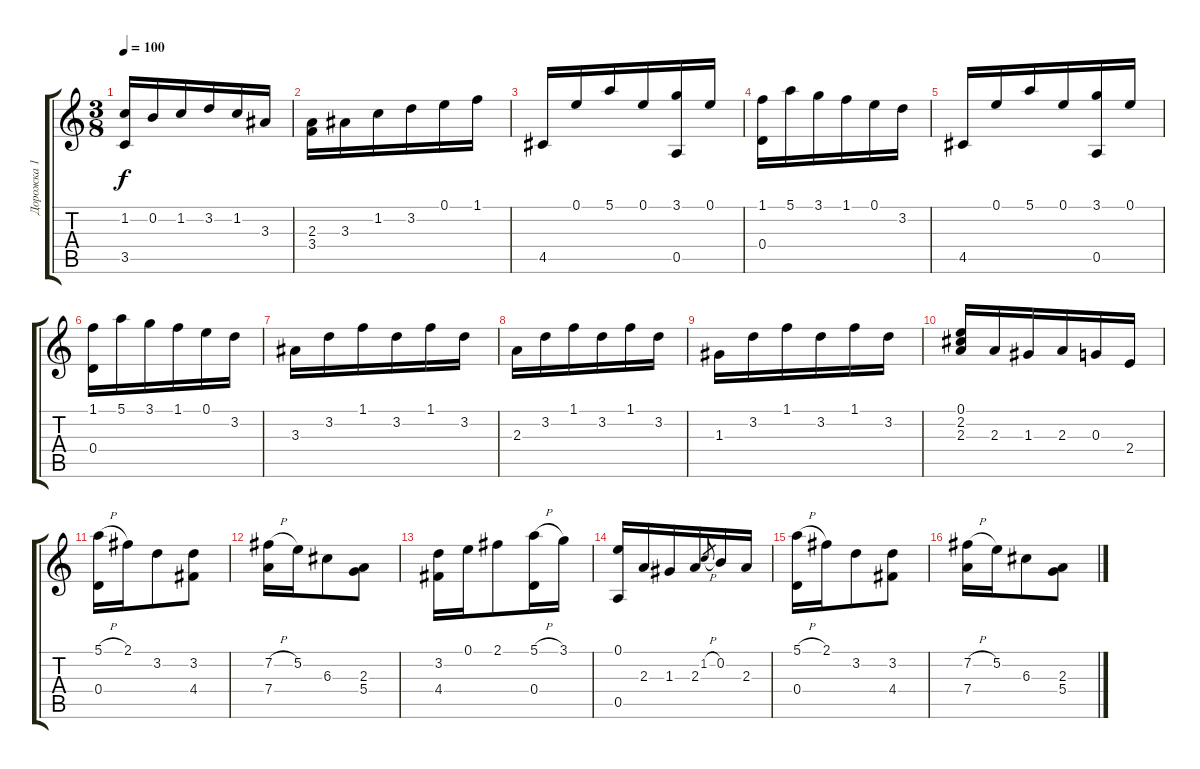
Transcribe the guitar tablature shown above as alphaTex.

\track ("Дорожка 1" "Дорожка 1") {instrument acousticguitarnylon}
\staff {score tabs}
\tuning (E4 B3 G3 D3 A2 E2) {hide}
\ts (3 8)
\tempo 100
\clef g2
\ks c
(1.2 3.5).16{dy f} 0.2.16 1.2.16 3.2.16 1.2.16 3.3.16 |
(2.3 3.4).16 3.3.16 1.2.16 3.2.16 0.1.16 1.1.16 |
4.5.16 0.1.16 5.1.16 0.1.16 (3.1 0.5).16 0.1.16 |
(1.1 0.4).16 5.1.16 3.1.16 1.1.16 0.1.16 3.2.16 |
4.5.16 0.1.16 5.1.16 0.1.16 (3.1 0.5).16 0.1.16 |
(1.1 0.4).16 5.1.16 3.1.16 1.1.16 0.1.16 3.2.16 |
3.3.16 3.2.16 1.1.16 3.2.16 1.1.16 3.2.16 |
2.3.16 3.2.16 1.1.16 3.2.16 1.1.16 3.2.16 |
1.3.16 3.2.16 1.1.16 3.2.16 1.1.16 3.2.16 |
(0.1 2.2 2.3).16 2.3.16 1.3.16 2.3.16 0.3.16 2.4.16 |
(5.1{h} 0.4).16 2.1.16 3.2.8 (3.2 4.4).8 |
(7.2{h} 7.4).16 5.2.16 6.3.8 (2.3 5.4).8 |
(3.2 4.4).16 0.1.16 2.1.8 (5.1{h} 0.4).16 3.1.16 |
(0.1 0.5).16 2.3.16 1.3.16 2.3.16 1.2{h}.8{gr} 0.2.16 2.3.16 |
(5.1{h} 0.4).16 2.1.16 3.2.8 (3.2 4.4).8 |
(7.2{h} 7.4).16 5.2.16 6.3.8 (2.3 5.4).8
